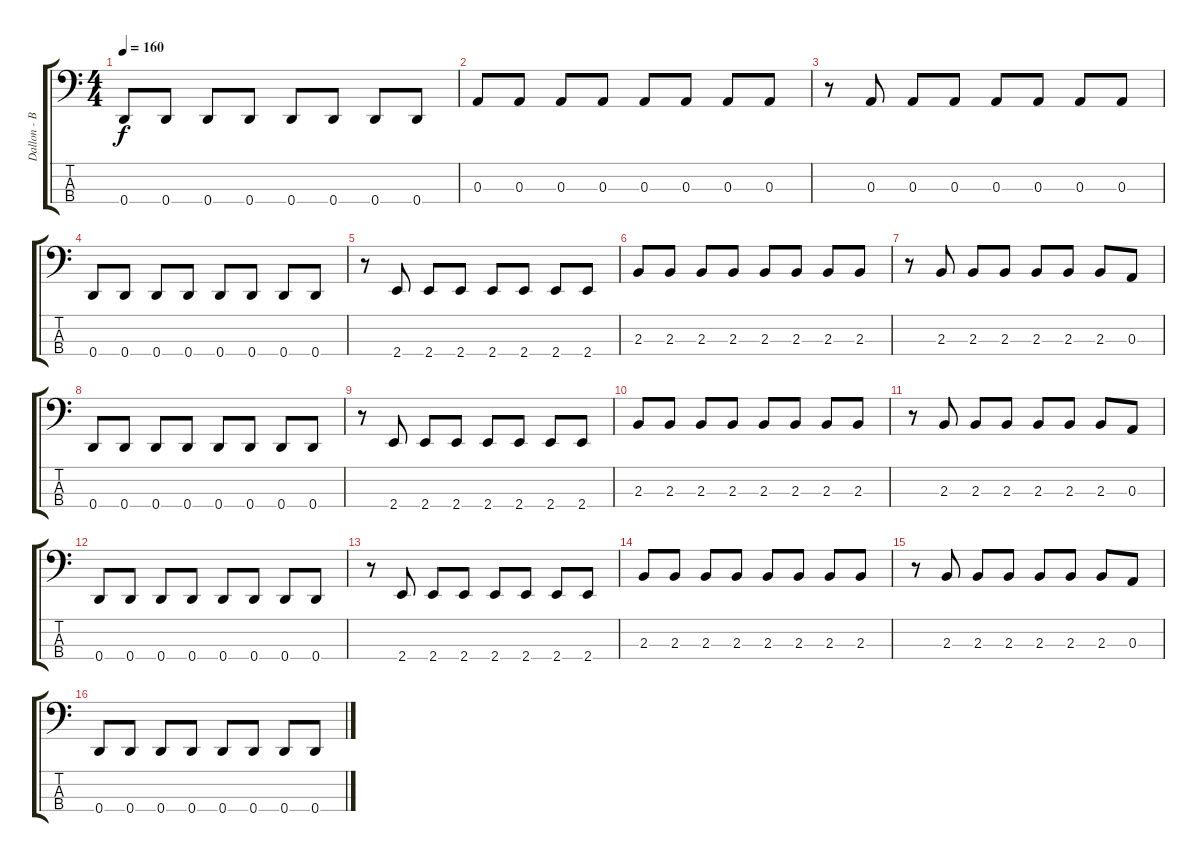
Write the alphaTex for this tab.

\track ("Dallon - Bass" "Dallon - B") {instrument electricbassfinger}
\staff {score tabs}
\tuning (G2 D2 A1 D1) {hide}
\ts (4 4)
\tempo 160
\clef f4
\ks c
0.4.8{dy f} 0.4.8 0.4.8 0.4.8 0.4.8 0.4.8 0.4.8 0.4.8 |
0.3.8 0.3.8 0.3.8 0.3.8 0.3.8 0.3.8 0.3.8 0.3.8 |
r.8 0.3.8 0.3.8 0.3.8 0.3.8 0.3.8 0.3.8 0.3.8 |
0.4.8 0.4.8 0.4.8 0.4.8 0.4.8 0.4.8 0.4.8 0.4.8 |
r.8 2.4.8 2.4.8 2.4.8 2.4.8 2.4.8 2.4.8 2.4.8 |
2.3.8 2.3.8 2.3.8 2.3.8 2.3.8 2.3.8 2.3.8 2.3.8 |
r.8 2.3.8 2.3.8 2.3.8 2.3.8 2.3.8 2.3.8 0.3.8 |
0.4.8 0.4.8 0.4.8 0.4.8 0.4.8 0.4.8 0.4.8 0.4.8 |
r.8 2.4.8 2.4.8 2.4.8 2.4.8 2.4.8 2.4.8 2.4.8 |
2.3.8 2.3.8 2.3.8 2.3.8 2.3.8 2.3.8 2.3.8 2.3.8 |
r.8 2.3.8 2.3.8 2.3.8 2.3.8 2.3.8 2.3.8 0.3.8 |
0.4.8 0.4.8 0.4.8 0.4.8 0.4.8 0.4.8 0.4.8 0.4.8 |
r.8 2.4.8 2.4.8 2.4.8 2.4.8 2.4.8 2.4.8 2.4.8 |
2.3.8 2.3.8 2.3.8 2.3.8 2.3.8 2.3.8 2.3.8 2.3.8 |
r.8 2.3.8 2.3.8 2.3.8 2.3.8 2.3.8 2.3.8 0.3.8 |
0.4.8 0.4.8 0.4.8 0.4.8 0.4.8 0.4.8 0.4.8 0.4.8
